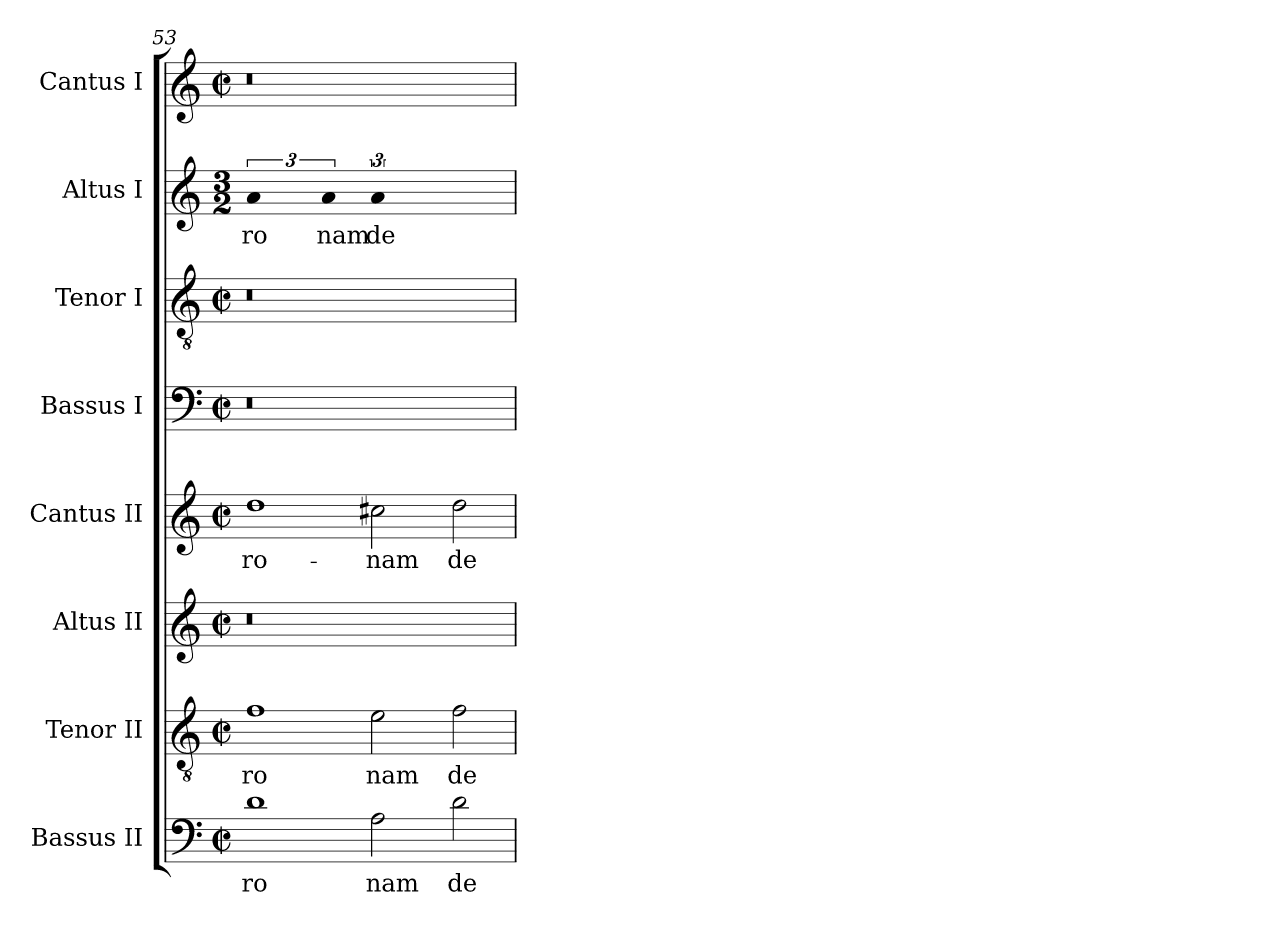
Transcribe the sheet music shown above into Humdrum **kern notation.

**kern	**text	**kern	**text	**kern	**kern	**text	**kern	**kern	**kern	**text	**kern
*part8	*part8	*part7	*part7	*part6	*part5	*part5	*part4	*part3	*part2	*part2	*part1
*staff8	*staff8	*staff7	*staff7	*staff6	*staff5	*staff5	*staff4	*staff3	*staff2	*staff2	*staff1
*I"Bassus II	*	*I"Tenor II	*	*I"Altus II	*I"Cantus II	*	*I"Bassus I	*I"Tenor I	*I"Altus I	*	*I"Cantus I
*clefF4	*	*clefGv2	*	*clefG2	*clefG2	*	*clefF4	*clefGv2	*clefG2	*	*clefG2
*M2/2	*	*M2/2	*	*M2/2	*M2/2	*	*M2/2	*M2/2	*M3/2	*	*M2/2
*met(c|)	*	*met(c|)	*	*met(c|)	*met(c|)	*	*met(c|)	*met(c|)	*	*	*met(c|)
=53	=53	=53	=53	=53	=53	=53	=53	=53	=53	=53	=53
!	!LO:LY:b:cj	!	!LO:LY:b:cj	!	!	!LO:LY:b:cj	!	!	!LO:N:vis=1	!LO:LY:b:cj	!
1d	ro	1f	ro	0r	1dd	-ro-	0r	0r	3%2a	ro	0r
!	!	!	!	!	!	!	!	!	!LO:N:vis=2	!LO:LY:b:cj	!
.	.	.	.	.	.	.	.	.	3a/	nam	.
!	!LO:LY:b:cj	!	!LO:LY:b:cj	!	!	!LO:LY:b:cj	!	!	!LO:N:vis=2	!LO:LY:b:cj	!
2A\	nam	2e\	nam	.	2cc#X\	-nam	.	.	3a/	de	.
.	.	.	.	.	.	.	.	.	3%2ryy	.	.
!	!LO:LY:b:cj	!	!LO:LY:b:cj	!	!	!LO:LY:b:cj	!	!	!	!	!
2d\	de	2f\	de	.	2dd\	de	.	.	.	.	.
=	=	=	=	=	=	=	=	=	=	=	=
*-	*-	*-	*-	*-	*-	*-	*-	*-	*-	*-	*-
